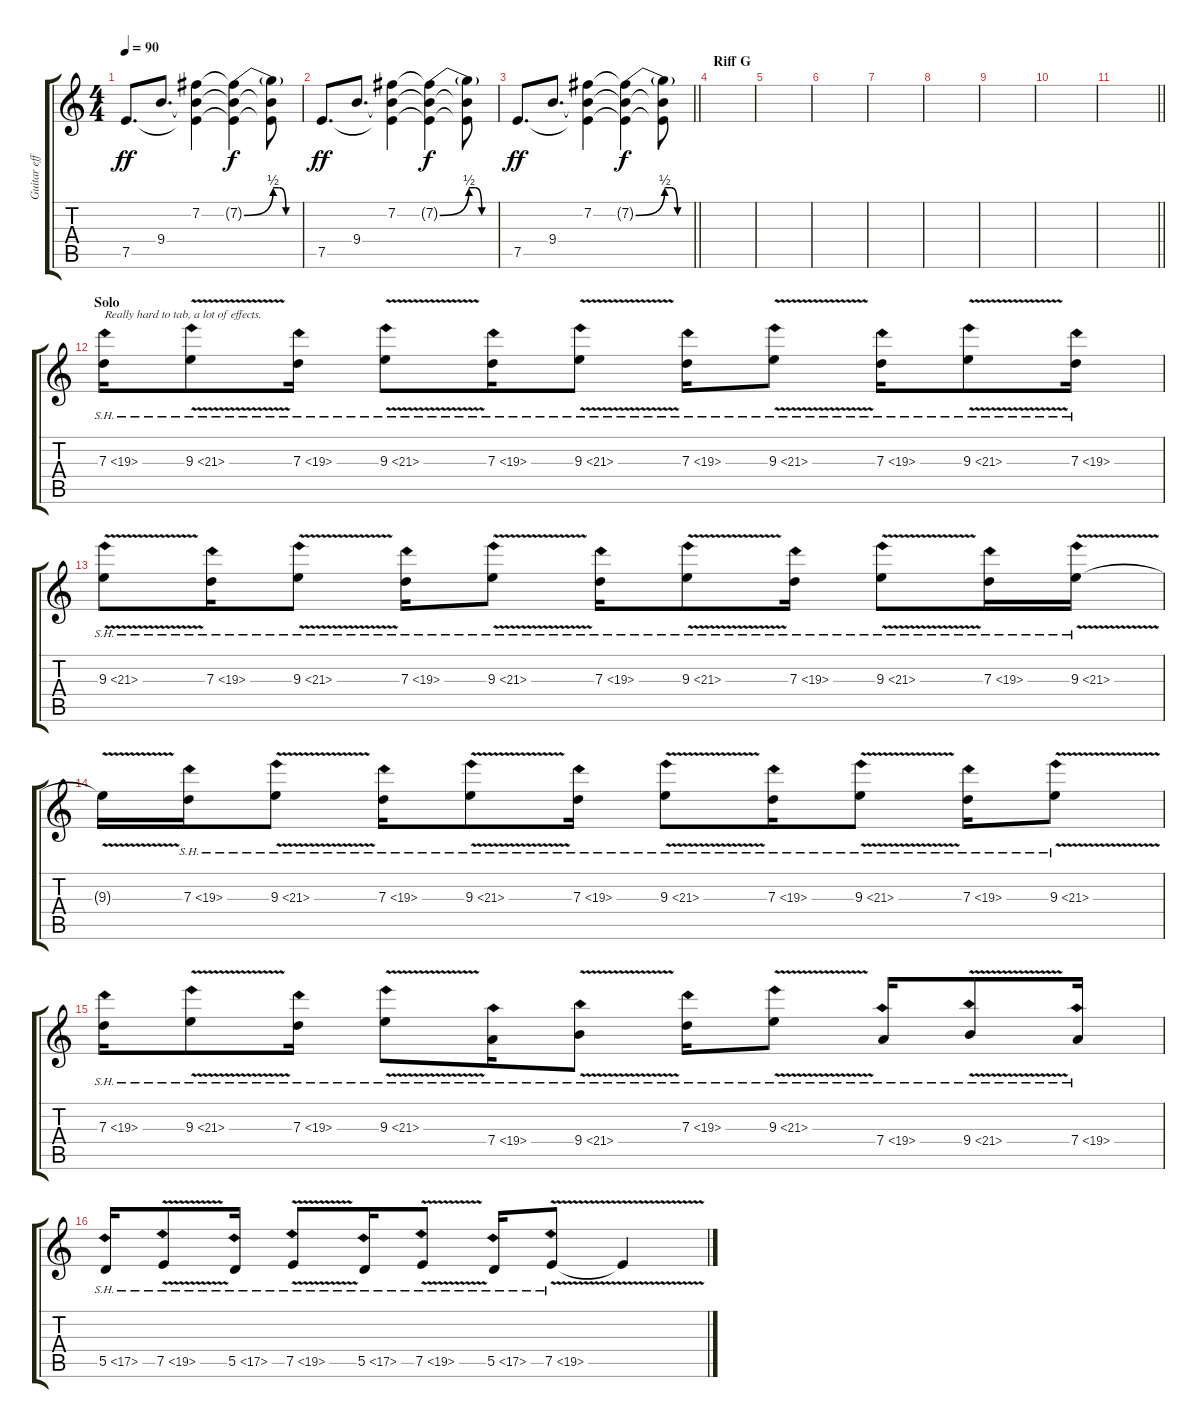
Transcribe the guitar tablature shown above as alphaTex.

\track ("Guitar effect - Adam Jones " "Guitar eff") {instrument electricguitarjazz}
\staff {score tabs}
\tuning (E4 B3 G3 D3 A2 D2) {hide}
\ts (4 4)
\tempo 90
\clef g2
\ks c
7.5.8{d dy ff} 9.4.8{d} (7.2 9.4{t} 7.5{t}).4 (7.2{be (bend 0 0 60 2) t} 9.4{t} 7.5{t}).4{dy f} (7.2{be (custom 0 2 15 2 30 0 60 0) t} 9.4{t} 7.5{t}).8 |
7.5.8{d dy ff} 9.4.8{d} (7.2 9.4{t} 7.5{t}).4 (7.2{be (bend 0 0 60 2) t} 9.4{t} 7.5{t}).4{dy f} (7.2{be (custom 0 2 15 2 30 0 60 0) t} 9.4{t} 7.5{t}).8 |
\barLineRight lightlight
7.5.8{d dy ff} 9.4.8{d} (7.2 9.4{t} 7.5{t}).4 (7.2{be (bend 0 0 60 2) t} 9.4{t} 7.5{t}).4{dy f} (7.2{be (custom 0 2 15 2 30 0 60 0) t} 9.4{t} 7.5{t}).8 |
\section ("" "Riff G")
|
|
|
|
|
|
|
\barLineRight lightlight
|
\section ("" "Solo")
7.3{sh 12}.16{txt "Really hard to tab, a lot of effects." volume 14 instrument overdrivenguitar} 9.3{sh 12 v}.8 7.3{sh 12}.16 9.3{sh 12 v}.8 7.3{sh 12}.16 9.3{sh 12 v}.8 7.3{sh 12}.16 9.3{sh 12 v}.8 7.3{sh 12}.16 9.3{sh 12 v}.8 7.3{sh 12}.16 |
9.3{sh 12 v}.8 7.3{sh 12}.16 9.3{sh 12 v}.8 7.3{sh 12}.16 9.3{sh 12 v}.8 7.3{sh 12}.16 9.3{sh 12 v}.8 7.3{sh 12}.16 9.3{sh 12 v}.8 7.3{sh 12}.16 9.3{sh 12 v}.16 |
9.3{t}.16 7.3{sh 12}.16 9.3{sh 12 v}.8 7.3{sh 12}.16 9.3{sh 12 v}.8 7.3{sh 12}.16 9.3{sh 12 v}.8 7.3{sh 12}.16 9.3{sh 12 v}.8 7.3{sh 12}.16 9.3{sh 12 v}.8 |
7.3{sh 12}.16 9.3{sh 12 v}.8 7.3{sh 12}.16 9.3{sh 12 v}.8 7.4{sh 12}.16 9.4{sh 12 v}.8 7.3{sh 12}.16 9.3{sh 12 v}.8 7.4{sh 12}.16 9.4{sh 12 v}.8 7.4{sh 12}.16 |
5.5{sh 12}.16 7.5{sh 12 v}.8 5.5{sh 12}.16 7.5{sh 12 v}.8 5.5{sh 12}.16 7.5{sh 12 v}.8 5.5{sh 12}.16 7.5{sh 12 v}.8 7.5{t}.4
